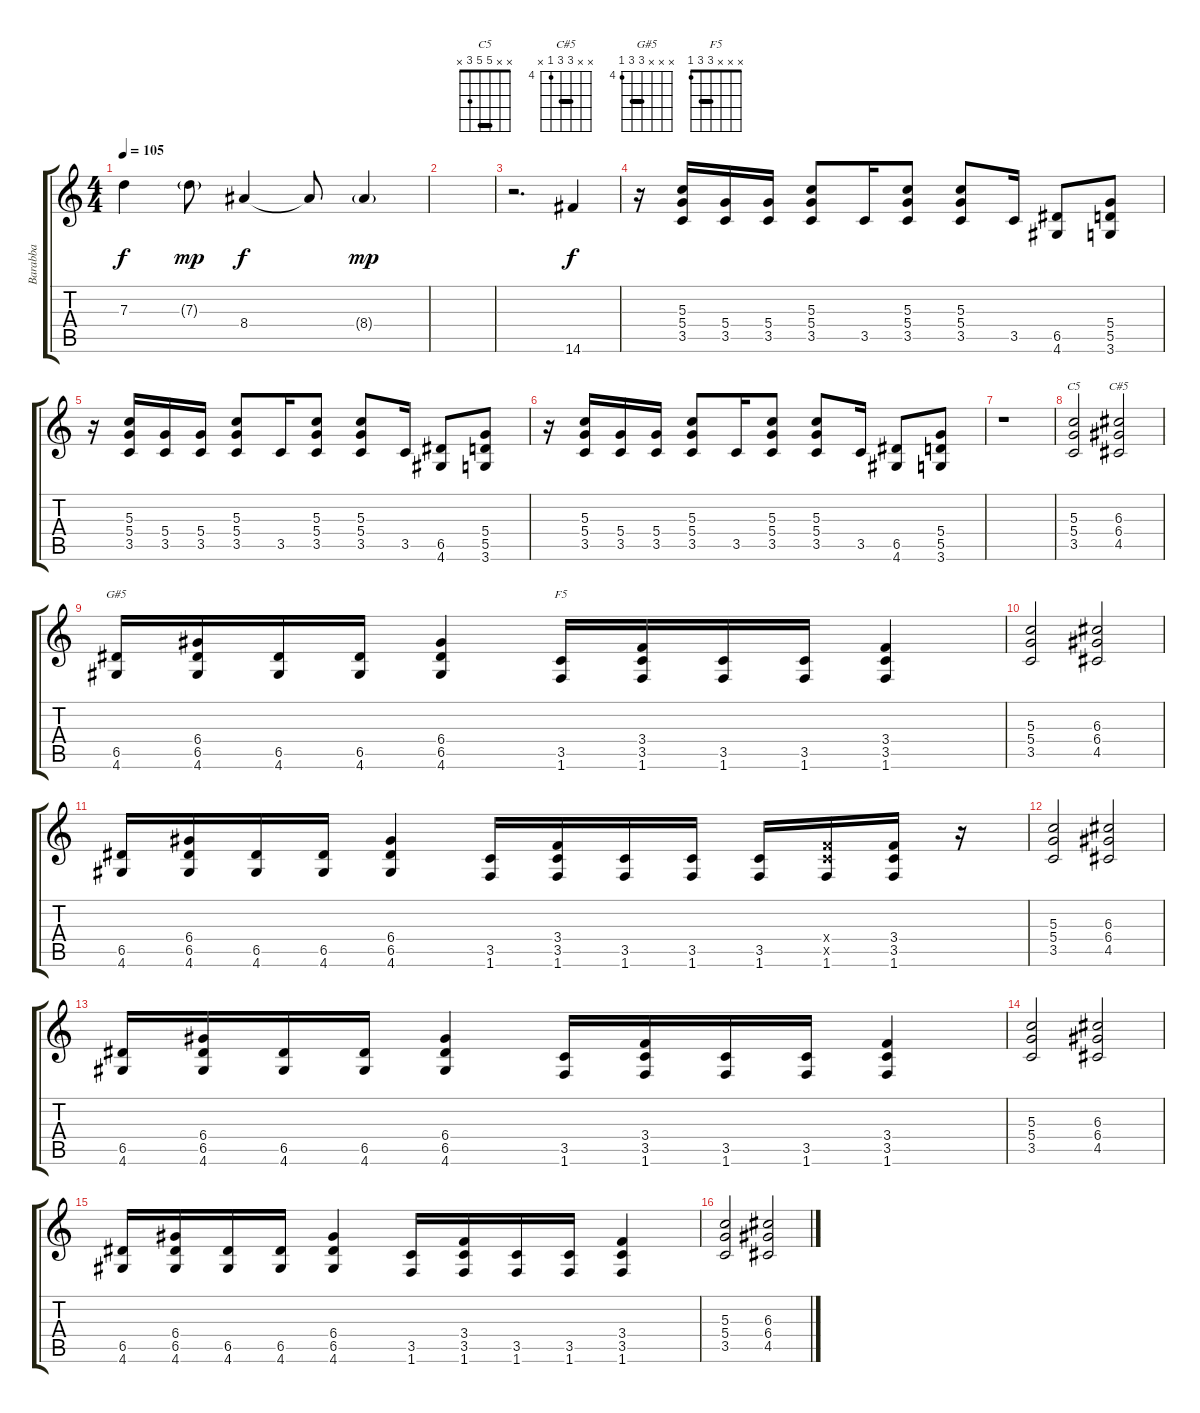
\track ("Barabba" "Barabba") {instrument distortionguitar}
\staff {score tabs}
\tuning (E4 B3 G3 D3 A2 E2) {hide}
\chord ("C5" x x 5 5 3 x) {barre 5}
\chord ("C#5" x x 6 6 4 x) {firstfret 4 barre 6}
\chord ("G#5" x x x 6 6 4) {firstfret 4 barre 6}
\chord ("F5" x x x 3 3 1) {barre 3}
\ts (4 4)
\tempo 105
\clef g2
\ks c
7.3.4{dy f} 7.3{g}.8{dy mp} 8.4.4{dy f} 8.4{t}.8 8.4{g}.4{dy mp} |
|
r.2{d instrument distortionguitar} 14.6.4{dy f} |
r.16 (5.3 5.4 3.5).16 (5.4 3.5).16 (5.4 3.5).16 (5.3 5.4 3.5).8 3.5.16 (5.3 5.4 3.5).8 (5.3 5.4 3.5).8 3.5.16 (6.5 4.6).8 (5.4 5.5 3.6).8 |
r.16 (5.3 5.4 3.5).16 (5.4 3.5).16 (5.4 3.5).16 (5.3 5.4 3.5).8 3.5.16 (5.3 5.4 3.5).8 (5.3 5.4 3.5).8 3.5.16 (6.5 4.6).8 (5.4 5.5 3.6).8 |
r.16 (5.3 5.4 3.5).16 (5.4 3.5).16 (5.4 3.5).16 (5.3 5.4 3.5).8 3.5.16 (5.3 5.4 3.5).8 (5.3 5.4 3.5).8 3.5.16 (6.5 4.6).8 (5.4 5.5 3.6).8 |
r.1 |
(5.3 5.4 3.5).2{ch "C5"} (6.3 6.4 4.5).2{ch "C#5"} |
(6.5 4.6).16{ch "G#5"} (6.4 6.5 4.6).16 (6.5 4.6).16 (6.5 4.6).16 (6.4 6.5 4.6).4 (3.5 1.6).16{ch "F5"} (3.4 3.5 1.6).16 (3.5 1.6).16 (3.5 1.6).16 (3.4 3.5 1.6).4 |
(5.3 5.4 3.5).2 (6.3 6.4 4.5).2 |
(6.5 4.6).16 (6.4 6.5 4.6).16 (6.5 4.6).16 (6.5 4.6).16 (6.4 6.5 4.6).4 (3.5 1.6).16 (3.4 3.5 1.6).16 (3.5 1.6).16 (3.5 1.6).16 (3.5 1.6).16 (3.4{x} 3.5{x} 1.6).16 (3.4 3.5 1.6).16 r.16 |
(5.3 5.4 3.5).2 (6.3 6.4 4.5).2 |
(6.5 4.6).16 (6.4 6.5 4.6).16 (6.5 4.6).16 (6.5 4.6).16 (6.4 6.5 4.6).4 (3.5 1.6).16 (3.4 3.5 1.6).16 (3.5 1.6).16 (3.5 1.6).16 (3.4 3.5 1.6).4 |
(5.3 5.4 3.5).2 (6.3 6.4 4.5).2 |
(6.5 4.6).16 (6.4 6.5 4.6).16 (6.5 4.6).16 (6.5 4.6).16 (6.4 6.5 4.6).4 (3.5 1.6).16 (3.4 3.5 1.6).16 (3.5 1.6).16 (3.5 1.6).16 (3.4 3.5 1.6).4 |
(5.3 5.4 3.5).2 (6.3 6.4 4.5).2
